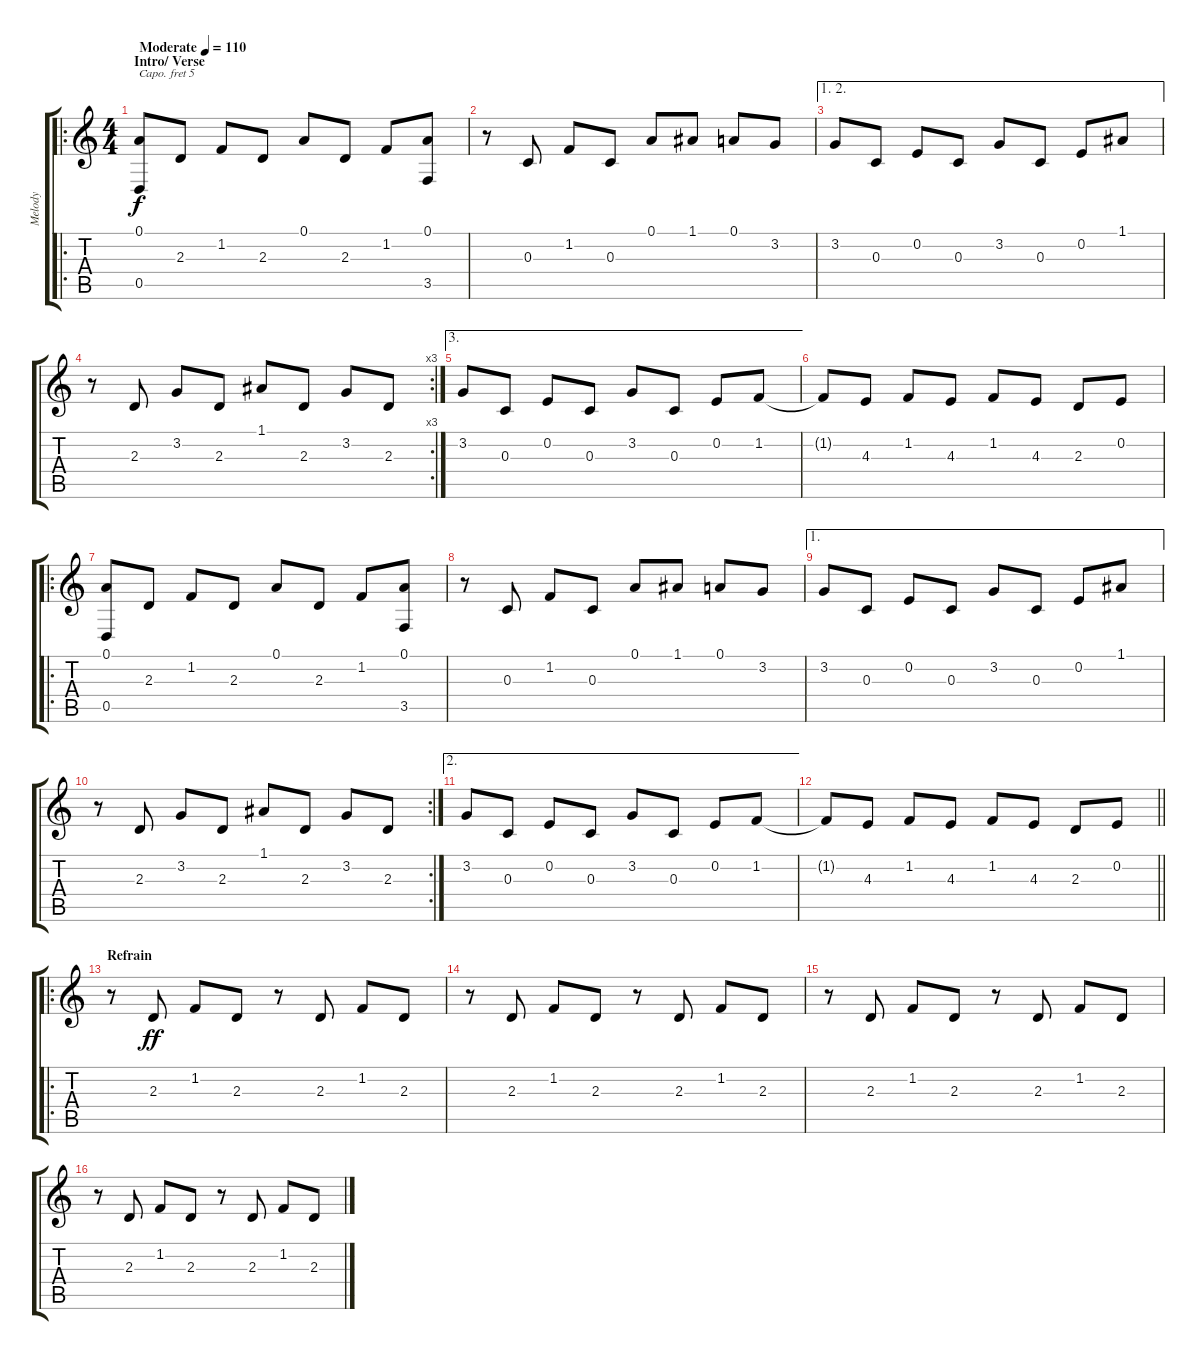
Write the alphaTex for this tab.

\track ("Melody" "Melody") {instrument acousticgrandpiano}
\staff {score tabs}
\capo 5
\tuning (E4 B3 G3 D3 A2 E2) {hide}
\ro
\ts (4 4)
\section ("" "Intro/ Verse")
\tempo (110 "Moderate")
\clef g2
\ks c
(0.1 0.5).8{dy f instrument acousticgrandpiano} 2.3.8 1.2.8 2.3.8 0.1.8 2.3.8 1.2.8 (0.1 3.5).8 |
r.8 0.3.8 1.2.8 0.3.8 0.1.8 1.1.8 0.1.8 3.2.8 |
\ae (1 2)
3.2.8 0.3.8 0.2.8 0.3.8 3.2.8 0.3.8 0.2.8 1.1.8 |
\rc 3
r.8 2.3.8 3.2.8 2.3.8 1.1.8 2.3.8 3.2.8 2.3.8 |
\ae 3
3.2.8 0.3.8 0.2.8 0.3.8 3.2.8 0.3.8 0.2.8 1.2.8 |
1.2{t}.8 4.3.8 1.2.8 4.3.8 1.2.8 4.3.8 2.3.8 0.2.8 |
\ro
(0.1 0.5).8 2.3.8 1.2.8 2.3.8 0.1.8 2.3.8 1.2.8 (0.1 3.5).8 |
r.8 0.3.8 1.2.8 0.3.8 0.1.8 1.1.8 0.1.8 3.2.8 |
\ae 1
3.2.8 0.3.8 0.2.8 0.3.8 3.2.8 0.3.8 0.2.8 1.1.8 |
\rc 2
r.8 2.3.8 3.2.8 2.3.8 1.1.8 2.3.8 3.2.8 2.3.8 |
\ae 2
3.2.8 0.3.8 0.2.8 0.3.8 3.2.8 0.3.8 0.2.8 1.2.8 |
\barLineRight lightlight
1.2{t}.8 4.3.8 1.2.8 4.3.8 1.2.8 4.3.8 2.3.8 0.2.8 |
\ro
\section ("" "Refrain")
r.8 2.3.8{dy ff} 1.2.8 2.3.8 r.8 2.3.8 1.2.8 2.3.8 |
r.8 2.3.8 1.2.8 2.3.8 r.8 2.3.8 1.2.8 2.3.8 |
r.8 2.3.8 1.2.8 2.3.8 r.8 2.3.8 1.2.8 2.3.8 |
r.8 2.3.8 1.2.8 2.3.8 r.8 2.3.8 1.2.8 2.3.8
